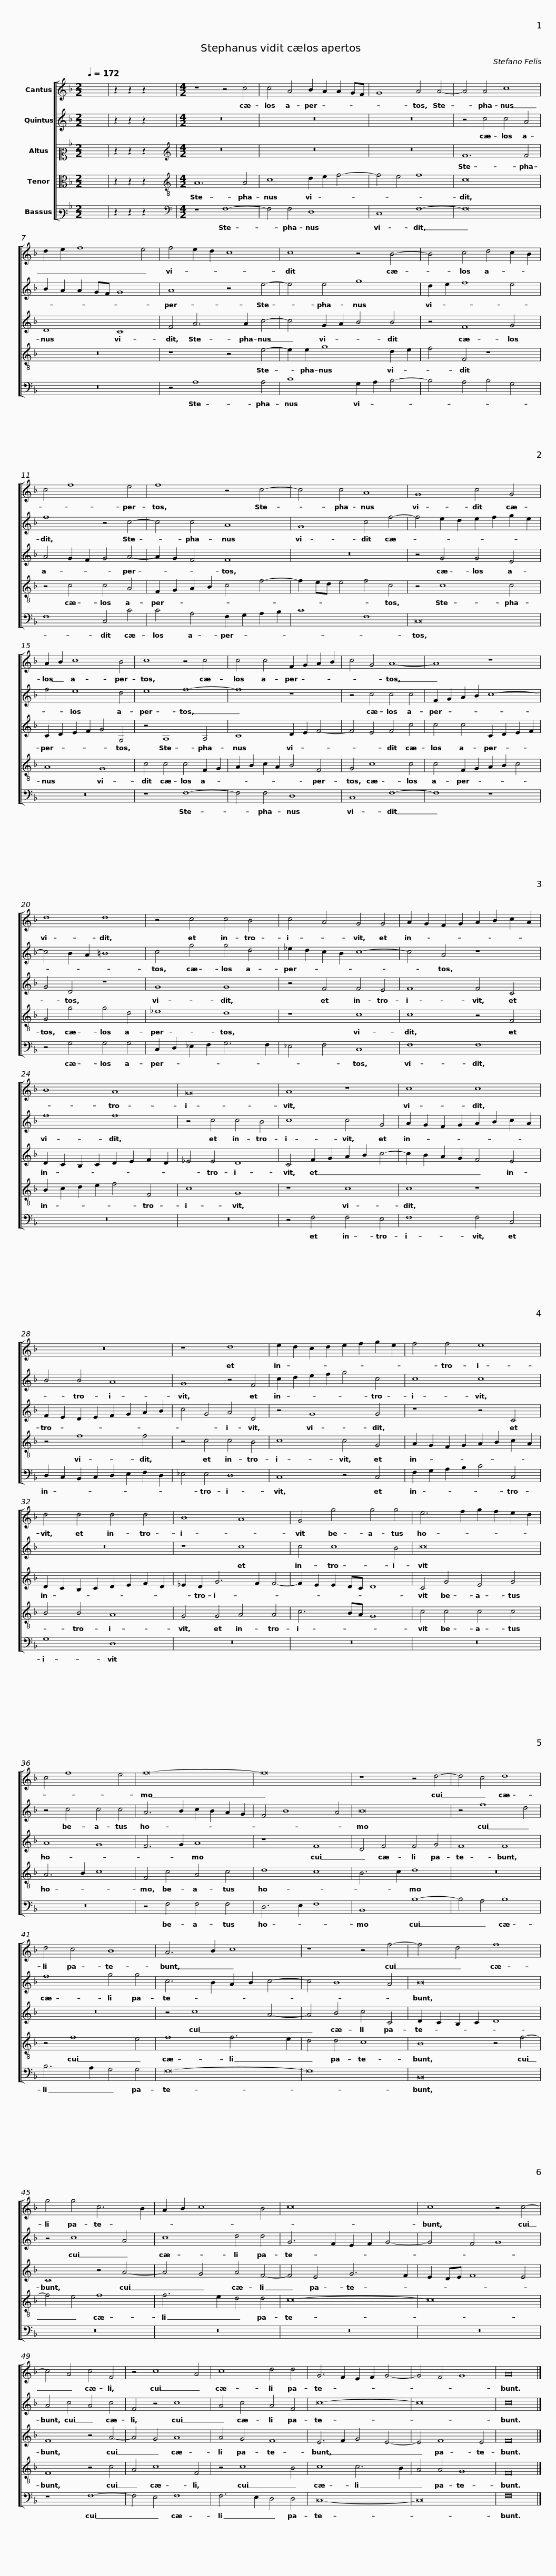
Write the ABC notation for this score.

X:1
%%score [ 1 2 3 4 5 ]
L:1/8
Q:1/4=172
M:2/2
I:linebreak $
K:F
V:1 treble
V:2 treble
V:3 alto2
V:4 alto
V:5 bass3
V:1
 x8 | z2 z2 z2 x2 |[M:4/2] z8 z4 c4 | c4 A4 B2 A2 A2 GF | G8 A4 A4- | %5
 A4 A4 c8 |$ d2 e2 f8 e4 | f4 e2 d2 c8 | c8 z4 B4- | B4 c4 d4 c2 B2 | %10
 c4 f8 e4 |$ f8 z4 c4- | c4 c4 A8 | G8 c4 G4 | A2 B2 c8 B4 | %15
 c8 z4 c4 |$ c4 c4 F2 G2 A2 B2 | c4 G4 A8- | A8 z8 | d8 d8 | %20
 z4 c4 c4 B4 |$ c4 A4 G4 G4 | A2 G2 F2 G2 A2 B2 c2 A2 | B8 A8 | G16 | %25
 A8 z8 |$ c8 c8 | z16 | z8 d8 | e2 d2 c2 d2 e2 f2 g2 e2 | %30
 f4 f4 e8 |$ d4 d4 d4 d4 | B8 A8 | G4 g4 g4 g4 | e6 f2 g2 f2 e2 d2 | %35
 c4 f8 e4 |$ f16- | f16 | z8 z4 d4- | d4 c4 d8 | %40
 d4 c4 B8 |$ A6 B2 c8 | z8 z4 f4- | f4 d4 f8 | g4 g4 c6 B2 | %45
 A2 B2 c8 B4 |$ c16 | c8 z4 c4- | c4 A4 c4 F4 | z4 c8 A4 |$ %50
 c8 d4 d4 | G6 F2 E2 F2 G4- | G4 F4 G8 | A16 |] %54
V:2
 x8 | z2 z2 z2 x2 |[M:4/2] z16 | z16 | z16 | %5
 z4 c4 c4 A4 |$ B2 A2 A2 GF G8 | A8 z4 e4- | e4 e4 g8 | d2 e2 f8 e4 | %10
 f8 z4 c4- |$ c4 c4 A8 | G8 c4 f4- | f4 e2 d2 e2 f2 g2 e2 | f4 e8 d4 | %15
 e8 f8- |$ f8 z8 | z4 c4 c4 c4 | F2 G2 A2 B2 c8- | c4 B2 A2 =B8 | %20
 c4 g4 g4 d4 |$ _e2 d2 c2 B2 c8- | c4 A4 z8 | f8 f8 | z4 c4 c4 B4 | %25
 c8 c4 G4 |$ A2 G2 F2 G2 A2 B2 c2 A2 | B4 B4 A8 | G8 z4 F4 | c2 d2 e2 f2 g4 c4 | %30
 c8 c8 |$ z16 | z8 c8 | c4 c8 B4 | c16 | %35
 z4 c4 c4 c4 |$ A6 B2 c2 B2 A2 G2 | F4 B8 A4 | B16 | z4 f8 d4 | %40
 f8 g4 g4 |$ c6 B2 A2 B2 c4- | c4 B8 A4 | B16 | z4 c8 A4 | %45
 c8 d4 d4 |$ G6 F2 E2 F2 G4- | G4 F4 G8 | A4 c4 A4 c4 | F4 z4 c8 |$ %50
 A4 c4 A4 F4 | c16- | c16 | c16 |] %54
V:3
 x8 | z2 z2 z2 x2 |[M:4/2][K:treble] z16 | z16 | z16 | %5
 F12 F4 |$ D8 C8 | F4 A6 A2 c4- | c4 G2 A2 B4 B4 | z4 F8 G4 | %10
 A4 G2 F2 G4 A4- |$ A2 G2 F4 F8 | z16 | z4 G4 G4 E4 | C2 D2 E2 F2 G4 G,4 | %15
 z4 A,8 A,4 |$ C8 D2 E2 F4- | F4 E4 F4 c4 | c4 c4 C2 D2 E2 F2 | G4 D4 z8 | %20
 G8 G8 |$ z4 F4 F4 E4 | F8 F4 C4 | D2 C2 B,2 C2 D2 E2 F2 D2 | _E4 E4 D8 | %25
 C4 F2 G2 A2 B2 c4- |$ c2 B2 A2 G2 F4 E4 | F2 E2 D2 E2 F2 G2 A2 B2 | c4 G4 A4 D4 | z4 G8 G4 | %30
 z8 z4 C4 |$ D2 C2 B,2 C2 D2 E2 F2 D2 | _E2 D2 G6 F2 F4- | F2 E2 E2 DC D8 | C4 G4 E4 G4 | %35
 A8 G8 |$ F6 G2 A8 | z8 F8 | D4 F4 F4 G4 | F8 F8 | %40
 z16 |$ z4 c8 A4- | A4 B4 c4 C4 | D2 C2 B,2 C2 D8 | C8 z4 A4- | %45
 A4 G4 A4 F4- |$ F4 E4 G6 F2 | E2 DE F8 E4 | F8 z4 A4- | A4 G4 A8 |$ %50
 A4 G4 F8 | E6 F2 G4 E4- | E4 F8 E4 | F16 |] %54
V:4
 x8 | z2 z2 z2 x2 |[M:4/2][K:treble-8] A12 A4 | c8 d2 e2 f4- | f4 e4 f8 | %5
 c16 |$ z16 | z8 z4 e4- | e2 e2 g8 d2 e2 | f4 F4 z8 | %10
 z4 c4 c4 A4 |$ F2 G2 A2 B2 c4 f4- | f2 ed e4 f4 c4 | z4 c8 c4 | A8 G8 | %15
 c4 c4 c4 F2 G2 |$ A2 B2 c2 A2 B4 F4 | G4 c8 c4 | c4 F2 G2 A2 B2 c4 | G4 g4 g4 d4 | %20
 _e8 d8 |$ z8 c8 | c8 z4 F4 | B2 c2 d2 e2 f4 F4 | c8 G8 | %25
 z8 c8 |$ c8 z8 | z4 f8 f4 | z4 c4 c4 B4 | c8 c4 G4 | %30
 A2 G2 F2 G2 A2 B2 c2 A2 |$ B4 B4 A8 | G4 G4 A4 A4 | c6 BA G8 | c4 c4 c4 c4 | %35
 A6 B2 c8 |$ F4 c4 A4 c4 | d8 c8 | B6 c2 d8 | z16 | %40
 z4 f8 e4 |$ f8 f6 e2 | d4 d4 c8 | B8 z4 f4- | f4 e4 f8 | %45
 f6 e2 d4 d4 |$ c16- | c16 | F8 z4 c4 | A4 c8 F4 |$ %50
 z4 c8 B4 | c8 c6 B2 | A4 A4 G8 | F16 |] %54
V:5
 x8 | z2 z2 z2 x2 |[M:4/2][K:bass] z8 F,8- | F,4 F,4 D,8 | C,8 F,8- | %5
 F,16 |$ z16 | z4 A,8 A,4 | C8 G,2 A,2 B,4- | B,4 A,4 B,4 G,4 | %10
 F,8 C,4 C4 |$ C4 A,4 F,2 G,2 A,2 B,2 | C8 F,8 | C,16 | z16 | %15
 z8 F,8- |$ F,4 F,4 D,8 | C,8 F,8- | F,8 z8 | z4 G,4 G,4 G,4 | %20
 C,2 D,2 _E,2 F,2 G,6 F,2 |$ _E,4 F,4 C,8 | F,8 F,8 | z16 | z16 | %25
 z4 F,4 F,4 E,4 |$ F,8 F,4 C,4 | D,2 C,2 B,,2 C,2 D,2 E,2 F,2 D,2 | _E,4 E,4 D,8 | C,8 z4 C,4 | %30
 F,2 G,2 A,2 B,2 C4 C,4 |$ G,8 D,8 | z16 | z16 | z16 | %35
 z16 |$ z4 F,4 F,4 F,4 | D,6 E,2 F,8 | B,,8 B,8- | B,4 A,4 B,8 | %40
 B,6 A,2 G,4 G,4 |$ F,16- | F,16 | B,,16 | z16 | %45
 z16 |$ z16 | z16 | z8 F,8- | F,4 E,4 F,8 |$ %50
 F,6 E,2 D,4 D,4 | C,16- | C,16 | F,16 |] %54
